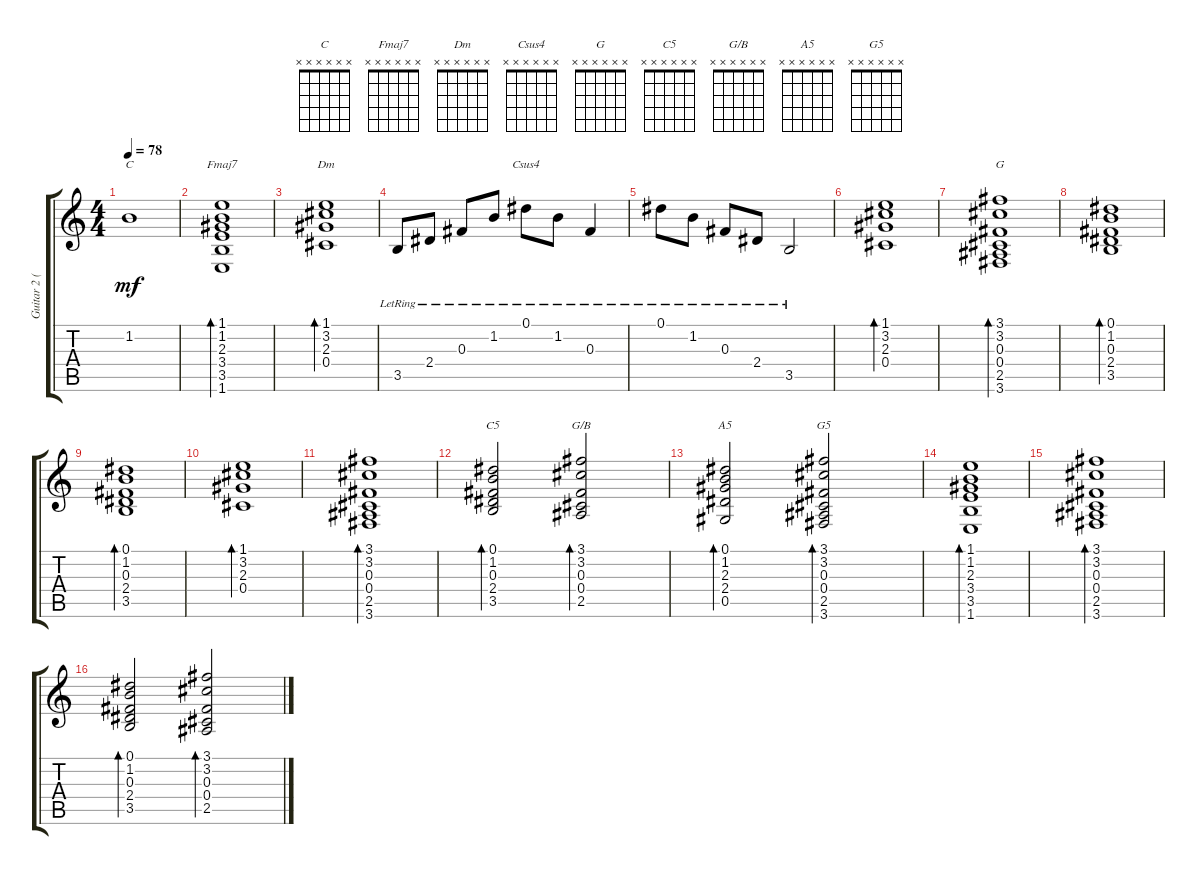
\track ("Guitar 2 (Izzy)" "Guitar 2 (") {instrument electricguitarjazz}
\staff {score tabs}
\tuning (Eb4 Bb3 Gb3 Db3 Ab2 Eb2) {hide}
\chord ("C" x x x x x x)
\chord ("Fmaj7" x x x x x x)
\chord ("Dm" x x x x x x)
\chord ("Csus4" x x x x x x)
\chord ("G" x x x x x x)
\chord ("C5" x x x x x x)
\chord ("G/B" x x x x x x)
\chord ("A5" x x x x x x)
\chord ("G5" x x x x x x)
\ts (4 4)
\tempo 78
\clef g2
\ks c
1.2{t}.1{ch "C" dy mf} |
(1.1 1.2 2.3 3.4 3.5 1.6).1{bd 120 ch "Fmaj7"} |
(1.1 3.2 2.3 0.4).1{bd 120 ch "Dm"} |
3.5{lr}.8 2.4{lr}.8 0.3{lr}.8 1.2{lr}.8 0.1{lr}.8{ch "Csus4"} 1.2{lr}.8 0.3{lr}.4 |
0.1{lr}.8 1.2{lr}.8 0.3{lr}.8 2.4{lr}.8 3.5{lr}.2 |
(1.1 3.2 2.3 0.4).1{bd 120} |
(3.1 3.2 0.3 0.4 2.5 3.6).1{bd 120 ch "G"} |
(0.1 1.2 0.3 2.4 3.5).1{bd 120} |
(0.1 1.2 0.3 2.4 3.5).1{bd 120} |
(1.1 3.2 2.3 0.4).1{bd 120} |
(3.1 3.2 0.3 0.4 2.5 3.6).1{bd 120} |
(0.1 1.2 0.3 2.4 3.5).2{bd 60 ch "C5"} (3.1 3.2 0.3 0.4 2.5).2{bd 60 ch "G/B"} |
(0.1 1.2 2.3 2.4 0.5).2{bd 60 ch "A5"} (3.1 3.2 0.3 0.4 2.5 3.6).2{bd 60 ch "G5"} |
(1.1 1.2 2.3 3.4 3.5 1.6).1{bd 60} |
(3.1 3.2 0.3 0.4 2.5 3.6).1{bd 60} |
(0.1 1.2 0.3 2.4 3.5).2{bd 60} (3.1 3.2 0.3 0.4 2.5).2{bd 60}
